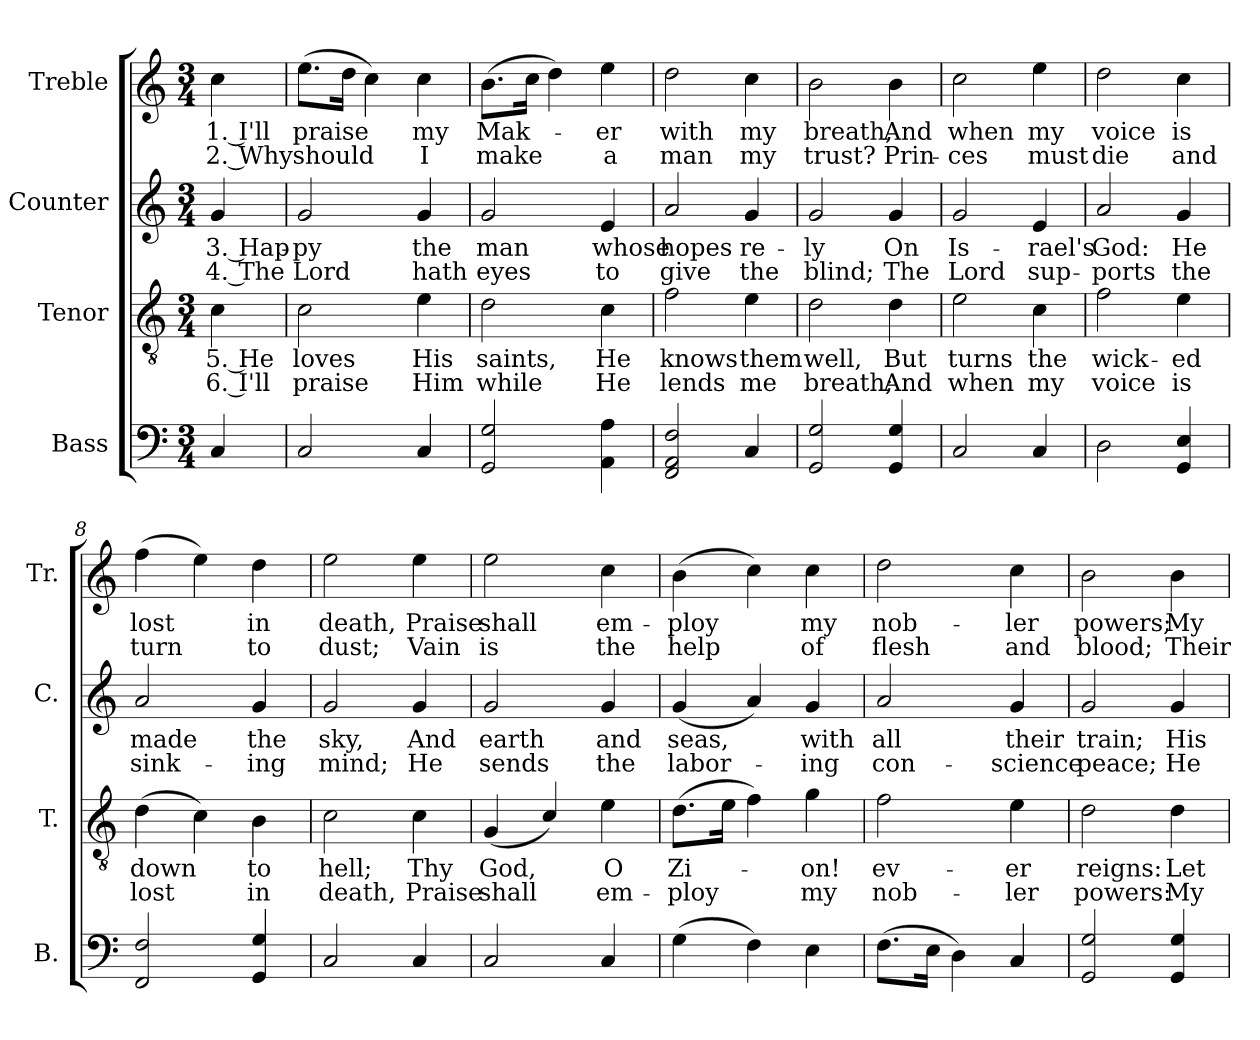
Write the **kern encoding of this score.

**kern	**kern	**text	**text	**kern	**text	**text	**kern	**text	**text
*part4	*part3	*part3	*part3	*part2	*part2	*part2	*part1	*part1	*part1
*staff4	*staff3	*staff3	*staff3	*staff2	*staff2	*staff2	*staff1	*staff1	*staff1
*I"Bass	*I"Tenor	*	*	*I"Counter	*	*	*I"Treble	*	*
*I'B.	*I'T.	*	*	*I'C.	*	*	*I'Tr.	*	*
*clefF4	*clefGv2	*	*	*clefG2	*	*	*clefG2	*	*
*k[]	*k[]	*	*	*k[]	*	*	*k[]	*	*
*C:	*C:	*	*	*C:	*	*	*C:	*	*
*M3/4	*M3/4	*	*	*M3/4	*	*	*M3/4	*	*
=1	=1	=1	=1	=1	=1	=1	=1	=1	=1
4C/	4c\	5. He	6. I'll	4g/	3. Hap-	4. The	4cc\	1. I'll	2. Why
=2	=2	=2	=2	=2	=2	=2	=2	=2	=2
2C/	2c\	loves	praise	2g/	-py	Lord	(8.ee\L	praise	should
.	.	.	.	.	.	.	16dd\Jk	.	.
.	.	.	.	.	.	.	4cc\)	.	.
4C/	4e\	His	Him	4g/	the	hath	4cc\	my	I
=3	=3	=3	=3	=3	=3	=3	=3	=3	=3
2GG/ 2G/	2d\	saints,	while	2g/	man	eyes	(8.b\L	Mak-	make
.	.	.	.	.	.	.	16cc\Jk	.	.
.	.	.	.	.	.	.	4dd\)	.	.
4AA\ 4A\	4c\	He	He	4e/	whose	to	4ee\	-er	a
=4	=4	=4	=4	=4	=4	=4	=4	=4	=4
2FF/ 2AA/ 2F/	2f\	knows	lends	2a/	hopes	give	2dd\	with	man
4C/	4e\	them	me	4g/	re-	the	4cc\	my	my
=5	=5	=5	=5	=5	=5	=5	=5	=5	=5
2GG/ 2G/	2d\	well,	breath;	2g/	-ly	blind;	2b\	breath,	trust?
4GG/ 4G/	4d\	But	And	4g/	On	The	4b\	And	Prin-
=6	=6	=6	=6	=6	=6	=6	=6	=6	=6
2C/	2e\	turns	when	2g/	Is-	Lord	2cc\	when	-ces
4C/	4c\	the	my	4e/	-rael's	sup-	4ee\	my	must
=7	=7	=7	=7	=7	=7	=7	=7	=7	=7
2D\	2f\	wick-	voice	2a/	God:	-ports	2dd\	voice	die
4GG/ 4E/	4e\	-ed	is	4g/	He	the	4cc\	is	and
=8	=8	=8	=8	=8	=8	=8	=8	=8	=8
2FF/ 2F/	(4d\	down	lost	2a/	made	sink-	(4ff\	lost	turn
.	4c\)	.	.	.	.	.	4ee\)	.	.
4GG/ 4G/	4B\	to	in	4g/	the	-ing	4dd\	in	to
!!LO:LB:g=z
=9	=9	=9	=9	=9	=9	=9	=9	=9	=9
2C/	2c\	hell;	death,	2g/	sky,	mind;	2ee\	death,	dust;
4C/	4c\	Thy	Praise	4g/	And	He	4ee\	Praise	Vain
=10	=10	=10	=10	=10	=10	=10	=10	=10	=10
2C/	(4G/	God,	shall	2g/	earth	sends	2ee\	shall	is
.	4c/)	.	.	.	.	.	.	.	.
4C/	4e\	O	em-	4g/	and	the	4cc\	em-	the
=11	=11	=11	=11	=11	=11	=11	=11	=11	=11
(4G\	(8.d\L	Zi-	-ploy	(4g/	seas,	labor-	(4b\	-ploy	help
.	16e\Jk	.	.	.	.	.	.	.	.
4F\)	4f\)	.	.	4a/)	.	.	4cc\)	.	.
4E\	4g\	-on!	my	4g/	with	-ing	4cc\	my	of
=12	=12	=12	=12	=12	=12	=12	=12	=12	=12
(8.F\L	2f\	ev-	nob-	2a/	all	con-	2dd\	nob-	flesh
16E\Jk	.	.	.	.	.	.	.	.	.
4D\)	.	.	.	.	.	.	.	.	.
4C/	4e\	-er	-ler	4g/	their	-science	4cc\	-ler	and
=13	=13	=13	=13	=13	=13	=13	=13	=13	=13
2GG/ 2G/	2d\	reigns:	powers:	2g/	train;	peace;	2b\	powers;	blood;
4GG/ 4G/	4d\	Let	My	4g/	His	He	4b\	My	Their
=	=	=	=	=	=	=	=	=	=
*-	*-	*-	*-	*-	*-	*-	*-	*-	*-
